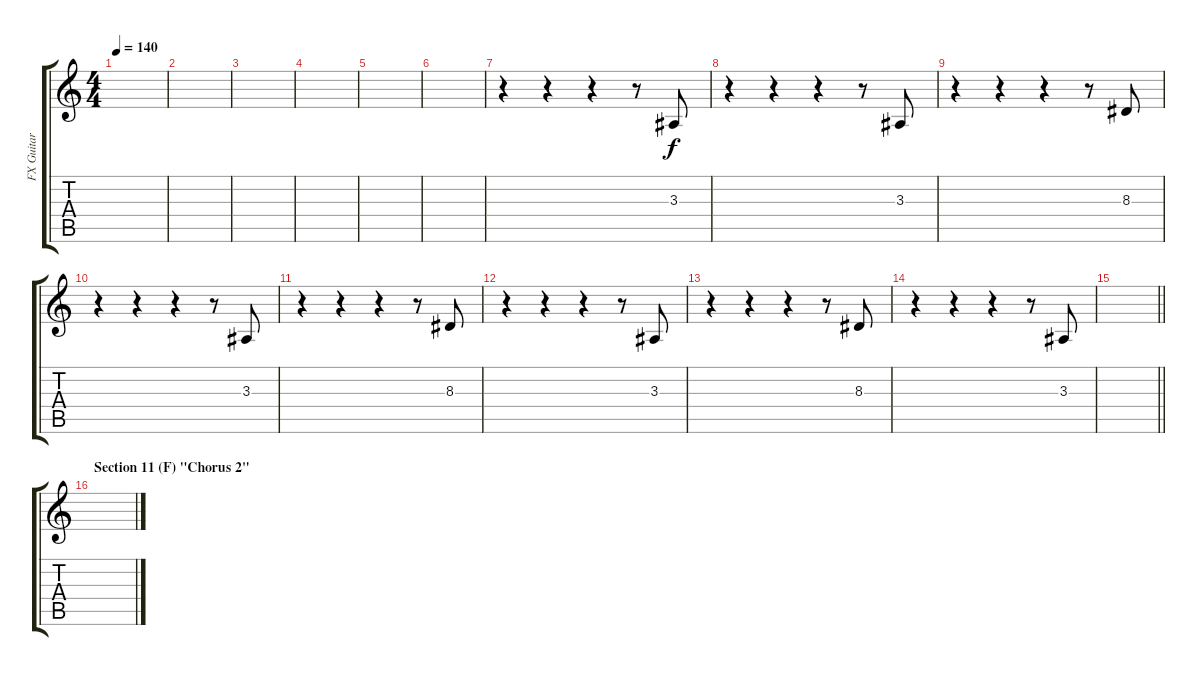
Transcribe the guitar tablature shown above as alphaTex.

\track ("FX Guitar 2 Fret" "FX Guitar ") {instrument guitarfretnoise}
\staff {score tabs}
\tuning (E4 B3 G3 D3 A2 E2) {hide}
\ts (4 4)
\tempo 140
\clef g2
\ks c
|
|
|
|
|
|
r.4 r.4 r.4 r.8 3.3.8 |
r.4 r.4 r.4 r.8 3.3.8 |
r.4 r.4 r.4 r.8 8.3.8 |
r.4 r.4 r.4 r.8 3.3.8 |
r.4 r.4 r.4 r.8 8.3.8 |
r.4 r.4 r.4 r.8 3.3.8 |
r.4 r.4 r.4 r.8 8.3.8 |
r.4 r.4 r.4 r.8 3.3.8 |
\barLineRight lightlight
|
\section ("" "Section 11 (F) \"Chorus 2\"")
